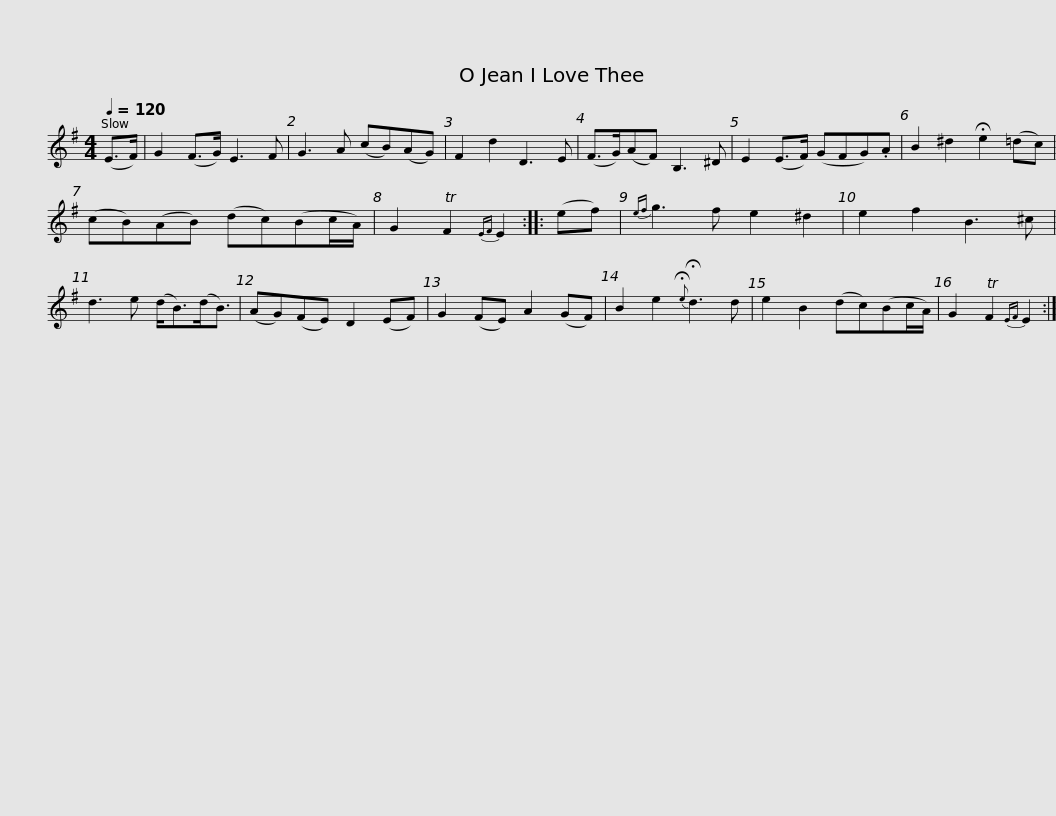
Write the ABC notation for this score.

X:1
L:1/8
Q:1/4=120
M:4/4
I:linebreak $
K:Emin
V:1 treble
V:1
 (E>F) | G2 (F>G) E3 F | G3 A (cB)(AG) | F2 d2 D3 E | (F>G)(AF) B,3 ^D | %5
 E2 (E>F) (GFG).A | B2 ^d2 !fermata!e2 (=dc) |$ (cB)(AB) (dc)(Bc/A/) | G2 TF2{EF} E2 :: (ef) | %10
{ef} g3 f e2 ^d2 | e2 f2 B3 ^c | d3 e (d<B)(d<B) | (AG)(FE) D2 (EF) |$ G2 (FE) A2 (GF) | %15
 B2 e2{!fermata!e} !fermata!d3 d | e2 B2 (dc)(Bc/A/) | G2 TF2{EF} E2 :| %18
